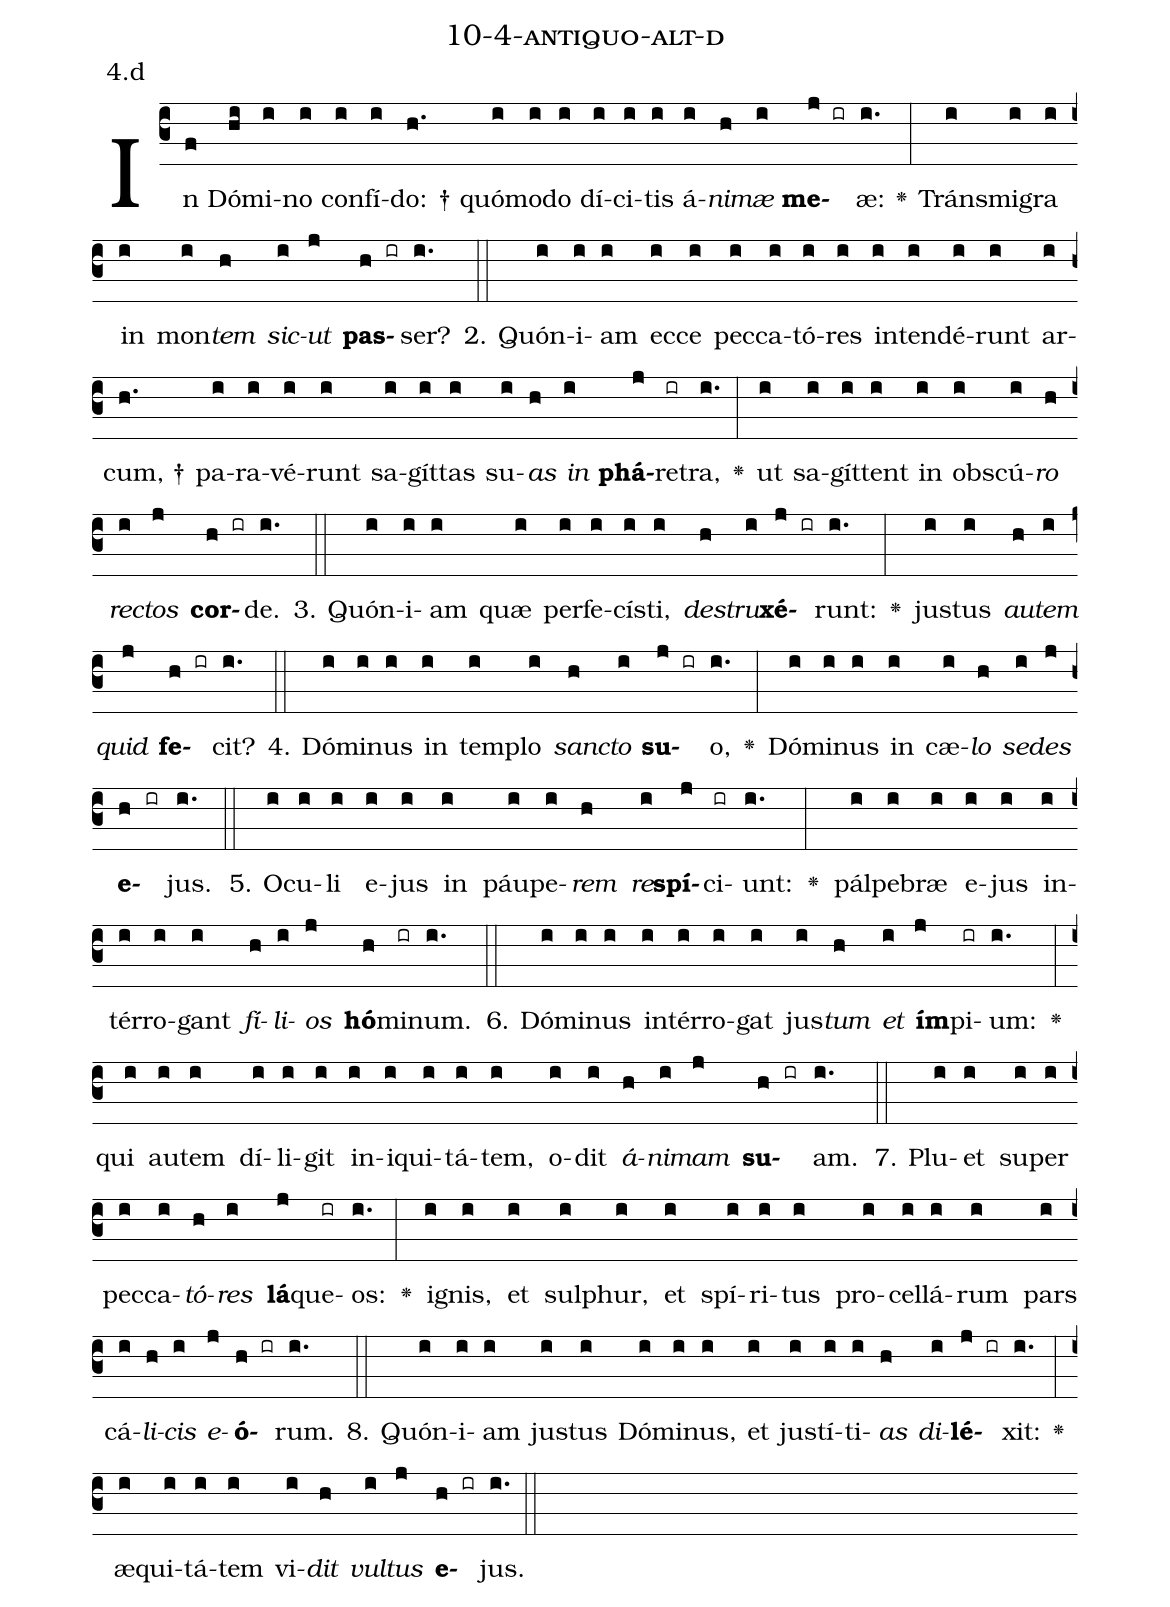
name: 10-4-antiquo-alt-d;
annotation: 4.d;
%%
(c3)In(f) Dó(hi)mi(i)no(i) con(i)fí(i)do: †(h.) quó(i)mo(i)do(i) dí(i)ci(i)tis(i) á(i)<i>ni</i>(h)<i>mæ</i>(i) <b>me</b>(j ir)æ:(i.) <v>\greheightstar</v>(:) Tráns(i)mi(i)gra(i) in(i) mon(i)<i>tem</i>(h) <i>sic</i>(i)<i>ut</i>(j) <b>pas</b>(h ir)ser?(i.) (::)
2. Quón(i)i(i)am(i) ec(i)ce(i) pec(i)ca(i)tó(i)res(i) in(i)ten(i)dé(i)runt(i) ar(i)cum, †(h.) pa(i)ra(i)vé(i)runt(i) sa(i)gít(i)tas(i) su(i)<i>as</i>(h) <i>in</i>(i) <b>phá</b>(j)re(ir)tra,(i.) <v>\greheightstar</v>(:) ut(i) sa(i)gít(i)tent(i) in(i) obs(i)cú(i)<i>ro</i>(h) <i>rec</i>(i)<i>tos</i>(j) <b>cor</b>(h ir)de.(i.) (::)
3. Quón(i)i(i)am(i) quæ(i) per(i)fe(i)cís(i)ti,(i) <i>de</i>(h)<i>stru</i>(i)<b>xé</b>(j ir)runt:(i.) <v>\greheightstar</v>(:) jus(i)tus(i) <i>au</i>(h)<i>tem</i>(i) <i>quid</i>(j) <b>fe</b>(h ir)cit?(i.) (::)
4. Dó(i)mi(i)nus(i) in(i) tem(i)plo(i) <i>sanc</i>(h)<i>to</i>(i) <b>su</b>(j ir)o,(i.) <v>\greheightstar</v>(:) Dó(i)mi(i)nus(i) in(i) cæ(i)<i>lo</i>(h) <i>se</i>(i)<i>des</i>(j) <b>e</b>(h ir)jus.(i.) (::)
5. O(i)cu(i)li(i) e(i)jus(i) in(i) páu(i)pe(i)<i>rem</i>(h) <i>re</i>(i)<b>spí</b>(j)ci(ir)unt:(i.) <v>\greheightstar</v>(:) pál(i)pe(i)bræ(i) e(i)jus(i) in(i)tér(i)ro(i)gant(i) <i>fí</i>(h)<i>li</i>(i)<i>os</i>(j) <b>hó</b>(h)mi(ir)num.(i.) (::)
6. Dó(i)mi(i)nus(i) in(i)tér(i)ro(i)gat(i) jus(i)<i>tum</i>(h) <i>et</i>(i) <b>ím</b>(j)pi(ir)um:(i.) <v>\greheightstar</v>(:) qui(i) au(i)tem(i) dí(i)li(i)git(i) in(i)i(i)qui(i)tá(i)tem,(i) o(i)dit(i) <i>á</i>(h)<i>ni</i>(i)<i>mam</i>(j) <b>su</b>(h ir)am.(i.) (::)
7. Plu(i)et(i) su(i)per(i) pec(i)ca(i)<i>tó</i>(h)<i>res</i>(i) <b>lá</b>(j)que(ir)os:(i.) <v>\greheightstar</v>(:) i(i)gnis,(i) et(i) sul(i)phur,(i) et(i) spí(i)ri(i)tus(i) pro(i)cel(i)lá(i)rum(i) pars(i) cá(i)<i>li</i>(h)<i>cis</i>(i) <i>e</i>(j)<b>ó</b>(h ir)rum.(i.) (::)
8. Quón(i)i(i)am(i) jus(i)tus(i) Dó(i)mi(i)nus,(i) et(i) jus(i)tí(i)ti(i)<i>as</i>(h) <i>di</i>(i)<b>lé</b>(j ir)xit:(i.) <v>\greheightstar</v>(:) æ(i)qui(i)tá(i)tem(i) vi(i)<i>dit</i>(h) <i>vul</i>(i)<i>tus</i>(j) <b>e</b>(h ir)jus.(i.) (::)
